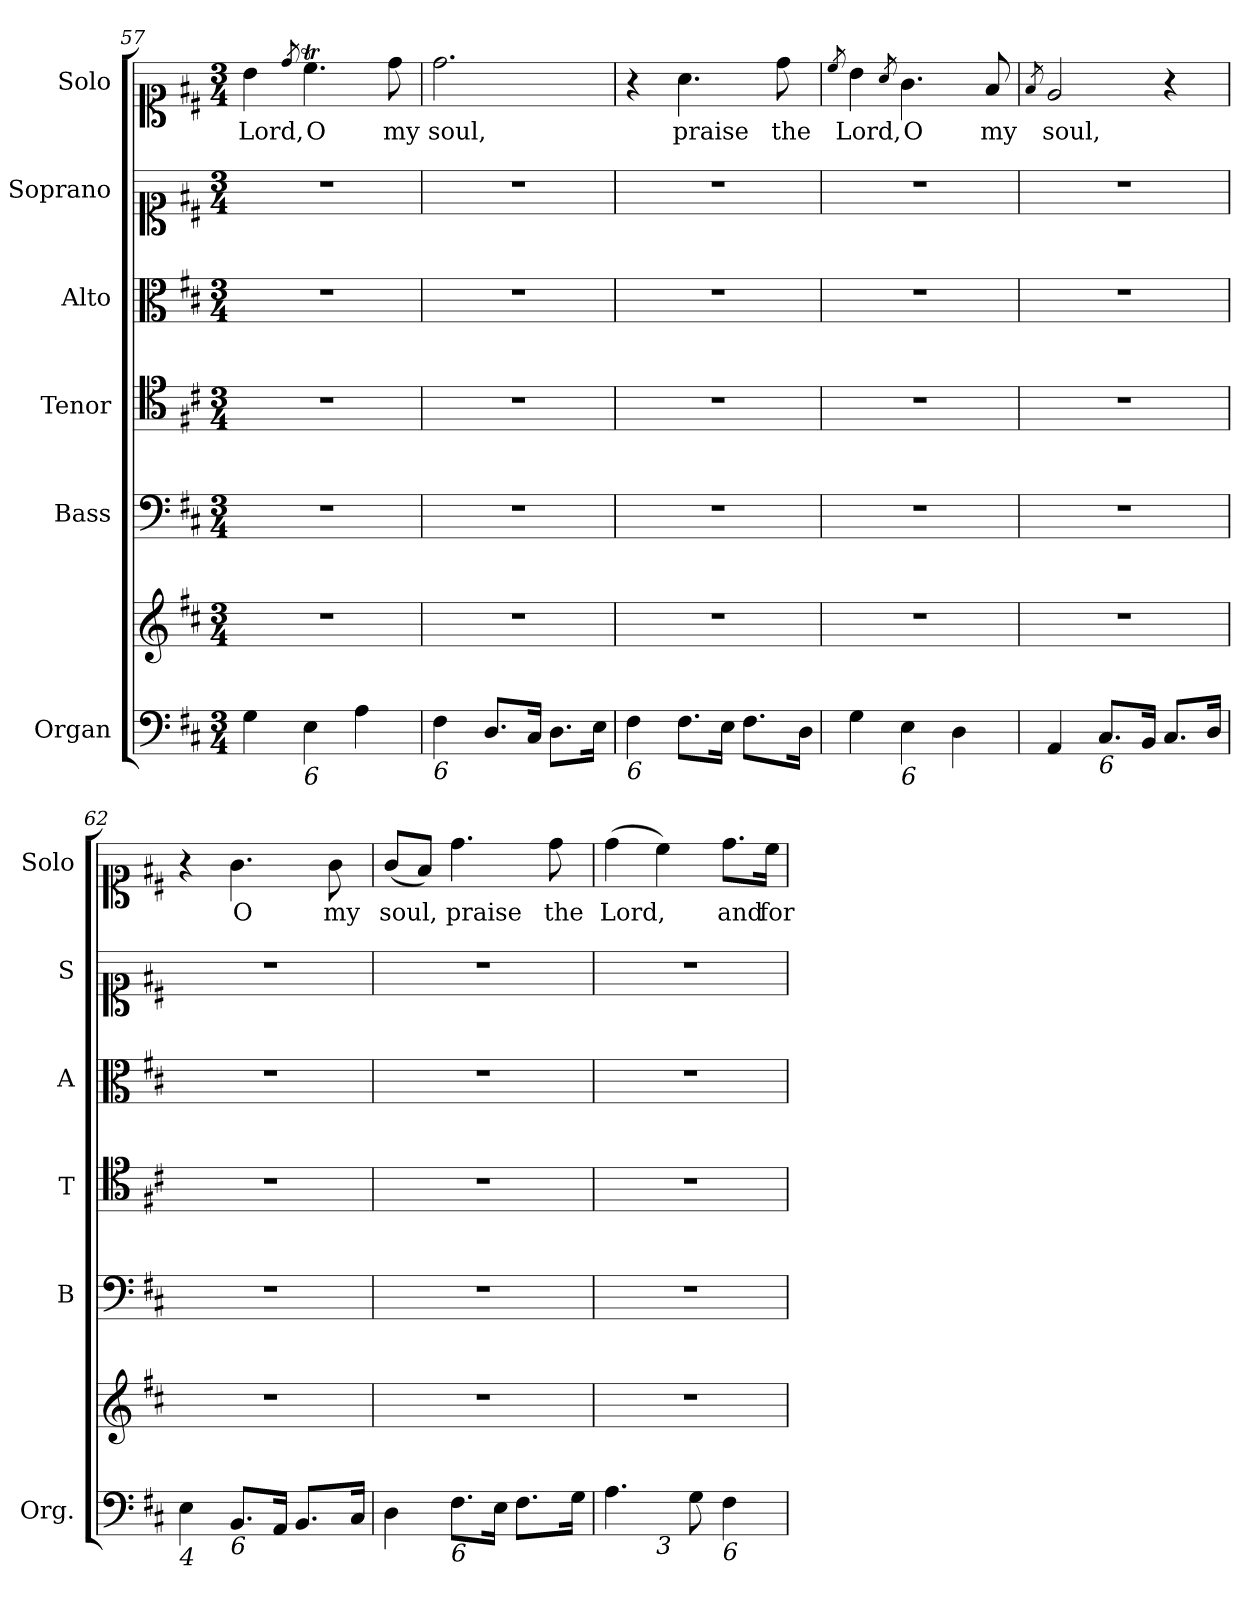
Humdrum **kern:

**kern	**kern	**kern	**kern	**kern	**kern	**kern	**text
*part6	*part6	*part5	*part4	*part3	*part2	*part1	*part1
*staff7	*staff6	*staff5	*staff4	*staff3	*staff2	*staff1	*staff1
*I"Organ	*	*I"Bass	*I"Tenor	*I"Alto	*I"Soprano	*I"Solo	*
*I'Org.	*	*I'B	*I'T	*I'A	*I'S	*I'Solo	*
*clefF4	*clefG2	*clefF4	*clefC4	*clefC3	*clefC1	*clefC1	*
*k[f#c#]	*k[f#c#]	*k[f#c#]	*k[f#c#]	*k[f#c#]	*k[f#c#]	*k[f#c#]	*
*D:	*D:	*D:	*D:	*D:	*D:	*D:	*
*M3/4	*M3/4	*M3/4	*M3/4	*M3/4	*M3/4	*M3/4	*
=57	=57	=57	=57	=57	=57	=57	=57
!	!	!	!	!	!	!	!LO:LY:b
4G\	2.r	2.r	2.r	2.r	2.r	4b\	Lord,
.	.	.	.	.	.	8qdd/	.
!LO:TX:b:i:t=6	!	!	!	!	!	!	!
!	!	!	!	!	!	!	!LO:LY:b
4E\	.	.	.	.	.	4.cc#t\	O
4A\	.	.	.	.	.	.	.
!	!	!	!	!	!	!	!LO:LY:b
.	.	.	.	.	.	8dd\	my
=58	=58	=58	=58	=58	=58	=58	=58
!LO:TX:b:i:t=6	!	!	!	!	!	!	!
!	!	!	!	!	!	!	!LO:LY:b
4F#\	2.r	2.r	2.r	2.r	2.r	2.dd\	soul,
8.D/L	.	.	.	.	.	.	.
16C#/Jk	.	.	.	.	.	.	.
8.D\L	.	.	.	.	.	.	.
16E\Jk	.	.	.	.	.	.	.
=59	=59	=59	=59	=59	=59	=59	=59
!LO:TX:b:i:t=6	!	!	!	!	!	!	!
4F#\	2.r	2.r	2.r	2.r	2.r	4r	.
!	!	!	!	!	!	!	!LO:LY:b
8.F#\L	.	.	.	.	.	4.a\	praise
16E\Jk	.	.	.	.	.	.	.
8.F#\L	.	.	.	.	.	.	.
!	!	!	!	!	!	!	!LO:LY:b
.	.	.	.	.	.	8dd\	the
16D\Jk	.	.	.	.	.	.	.
!!LO:LB:g=z
=60	=60	=60	=60	=60	=60	=60	=60
.	.	.	.	.	.	8qcc#/	.
!	!	!	!	!	!	!	!LO:LY:b
4G\	2.r	2.r	2.r	2.r	2.r	4b\	Lord,
.	.	.	.	.	.	8qa/	.
!LO:TX:b:i:t=6	!	!	!	!	!	!	!
!	!	!	!	!	!	!	!LO:LY:b
4E\	.	.	.	.	.	4.g\	O
4D\	.	.	.	.	.	.	.
!	!	!	!	!	!	!	!LO:LY:b
.	.	.	.	.	.	8f#/	my
=61	=61	=61	=61	=61	=61	=61	=61
.	.	.	.	.	.	8qf#/	.
!	!	!	!	!	!	!	!LO:LY:b
4AA/	2.r	2.r	2.r	2.r	2.r	2e/	soul,
!LO:TX:b:i:t=6	!	!	!	!	!	!	!
8.C#/L	.	.	.	.	.	.	.
16BB/Jk	.	.	.	.	.	.	.
8.C#/L	.	.	.	.	.	4r	.
16D/Jk	.	.	.	.	.	.	.
=62	=62	=62	=62	=62	=62	=62	=62
!LO:TX:b:i:t=4	!	!	!	!	!	!	!
4E\	2.r	2.r	2.r	2.r	2.r	4r	.
!LO:TX:b:i:t=6	!	!	!	!	!	!	!
!	!	!	!	!	!	!	!LO:LY:b
8.BB/L	.	.	.	.	.	4.g\	O
16AA/Jk	.	.	.	.	.	.	.
8.BB/L	.	.	.	.	.	.	.
!	!	!	!	!	!	!	!LO:LY:b
.	.	.	.	.	.	8g\	my
16C#/Jk	.	.	.	.	.	.	.
=63	=63	=63	=63	=63	=63	=63	=63
!	!	!	!	!	!	!	!LO:LY:b
4D\	2.r	2.r	2.r	2.r	2.r	(<8g/L	soul,
.	.	.	.	.	.	8f#/J)	.
!LO:TX:b:i:t=6	!	!	!	!	!	!	!
!	!	!	!	!	!	!	!LO:LY:b
8.F#\L	.	.	.	.	.	4.dd\	praise
16E\Jk	.	.	.	.	.	.	.
8.F#\L	.	.	.	.	.	.	.
!	!	!	!	!	!	!	!LO:LY:b
.	.	.	.	.	.	8dd\	the
16G\Jk	.	.	.	.	.	.	.
=64	=64	=64	=64	=64	=64	=64	=64
!LO:TX:b:i:t=4	!	!	!	!	!	!	!
!	!	!	!	!	!	!	!LO:LY:b
*^	*	*	*	*	*	*	*
4.A\	4ryy	2.r	2.r	2.r	2.r	2.r	(>4dd\	Lord,
!	!LO:TX:b:i:t=3	!	!	!	!	!	!	!
.	2ryy	.	.	.	.	.	4cc#\)	.
8G\	.	.	.	.	.	.	.	.
!LO:TX:b:i:t=6	!	!	!	!	!	!	!	!
!	!	!	!	!	!	!	!	!LO:LY:b
4F#\	.	.	.	.	.	.	8.dd\L	and
!	!	!	!	!	!	!	!	!LO:LY:b
.	.	.	.	.	.	.	16cc#\Jk	for-
*v	*v	*	*	*	*	*	*	*
=	=	=	=	=	=	=	=
*-	*-	*-	*-	*-	*-	*-	*-
